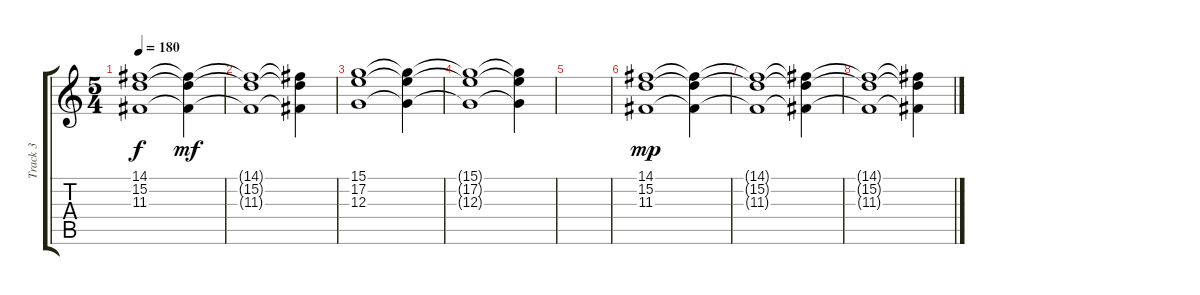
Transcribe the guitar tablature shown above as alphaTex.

\track ("Track 3" "Track 3") {instrument choiraahs}
\staff {score tabs}
\tuning (E4 B3 G3 D3 A2 E2) {hide}
\ts (5 4)
\tempo 180
\clef g2
\ks c
(14.1 15.2 11.3).1{dy f} (14.1{t} 15.2{t} 11.3{t}).4{dy mf} |
(14.1{t} 15.2{t} 11.3{t}).1 (14.1{t} 15.2{t} 11.3{t}).4 |
(15.1 17.2 12.3).1 (15.1{t} 17.2{t} 12.3{t}).4 |
(15.1{t} 17.2{t} 12.3{t}).1 (15.1{t} 17.2{t} 12.3{t}).4 |
|
(14.1 15.2 11.3).1{dy mp} (14.1{t} 15.2{t} 11.3{t}).4 |
(14.1{t} 15.2{t} 11.3{t}).1{volume 7} (14.1{t} 15.2{t} 11.3{t}).4 |
(14.1{t} 15.2{t} 11.3{t}).1 (14.1{t} 15.2{t} 11.3{t}).4
